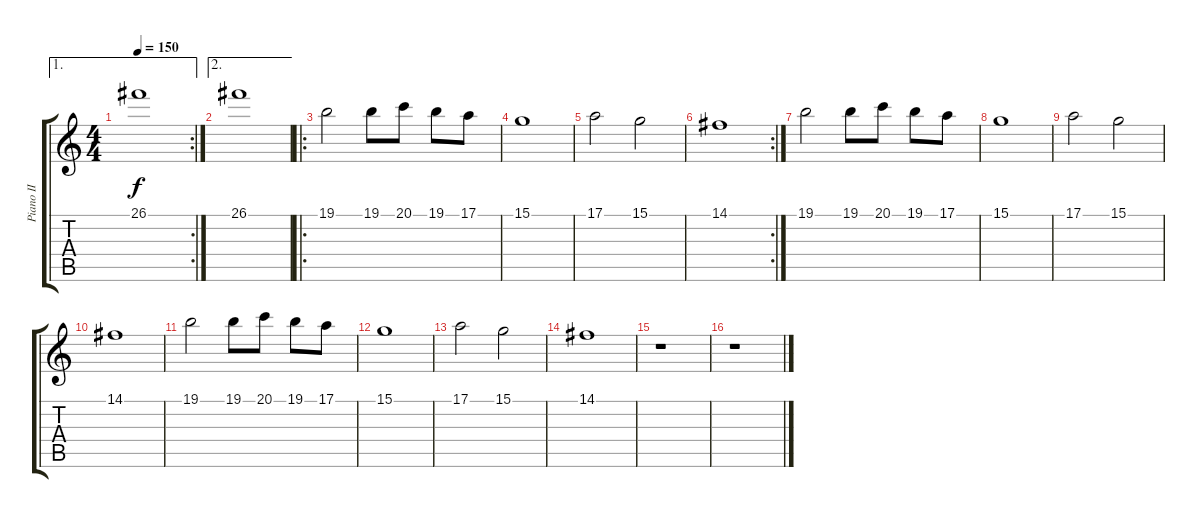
\track ("Piano II" "Piano II") {instrument acousticgrandpiano}
\staff {score tabs}
\tuning (E4 B3 G3 D3 A2 E2) {hide}
\ae 1
\rc 2
\ts (4 4)
\tempo 150
\clef g2
\ks c
26.1.1{dy f} |
\ae 2
26.1.1 |
\ro
19.1.2 19.1.8 20.1.8 19.1.8 17.1.8 |
15.1.1 |
17.1.2 15.1.2 |
\rc 2
14.1.1 |
19.1.2 19.1.8 20.1.8 19.1.8 17.1.8 |
15.1.1 |
17.1.2 15.1.2 |
14.1.1 |
19.1.2 19.1.8 20.1.8 19.1.8 17.1.8 |
15.1.1 |
17.1.2 15.1.2 |
14.1.1 |
r.1 |
r.1
